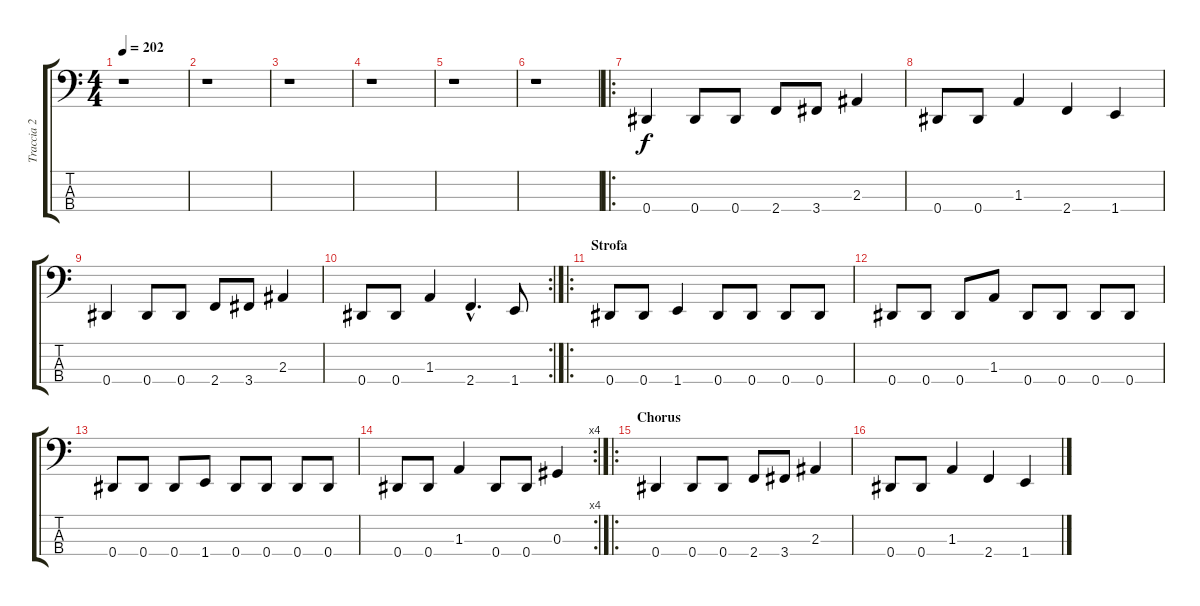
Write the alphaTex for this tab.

\track ("Traccia 2" "Traccia 2") {instrument electricbasspick}
\staff {score tabs}
\tuning (Gb2 Db2 Ab1 Eb1) {hide}
\ts (4 4)
\tempo 202
\clef f4
\ks c
r.1{dy f} |
r.1 |
r.1 |
r.1 |
r.1 |
r.1 |
\ro
0.4.4 0.4.8 0.4.8 2.4.8 3.4.8 2.3.4 |
0.4.8 0.4.8 1.3.4 2.4.4 1.4.4 |
0.4.4 0.4.8 0.4.8 2.4.8 3.4.8 2.3.4 |
\rc 2
0.4.8 0.4.8 1.3.4 2.4{hac}.4{d} 1.4.8 |
\ro
\section ("" "Strofa")
0.4.8 0.4.8 1.4.4 0.4.8 0.4.8 0.4.8 0.4.8 |
0.4.8 0.4.8 0.4.8 1.3.8 0.4.8 0.4.8 0.4.8 0.4.8 |
0.4.8 0.4.8 0.4.8 1.4.8 0.4.8 0.4.8 0.4.8 0.4.8 |
\rc 4
0.4.8 0.4.8 1.3.4 0.4.8 0.4.8 0.3.4 |
\ro
\section ("" "Chorus")
0.4.4 0.4.8 0.4.8 2.4.8 3.4.8 2.3.4 |
0.4.8 0.4.8 1.3.4 2.4.4 1.4.4
